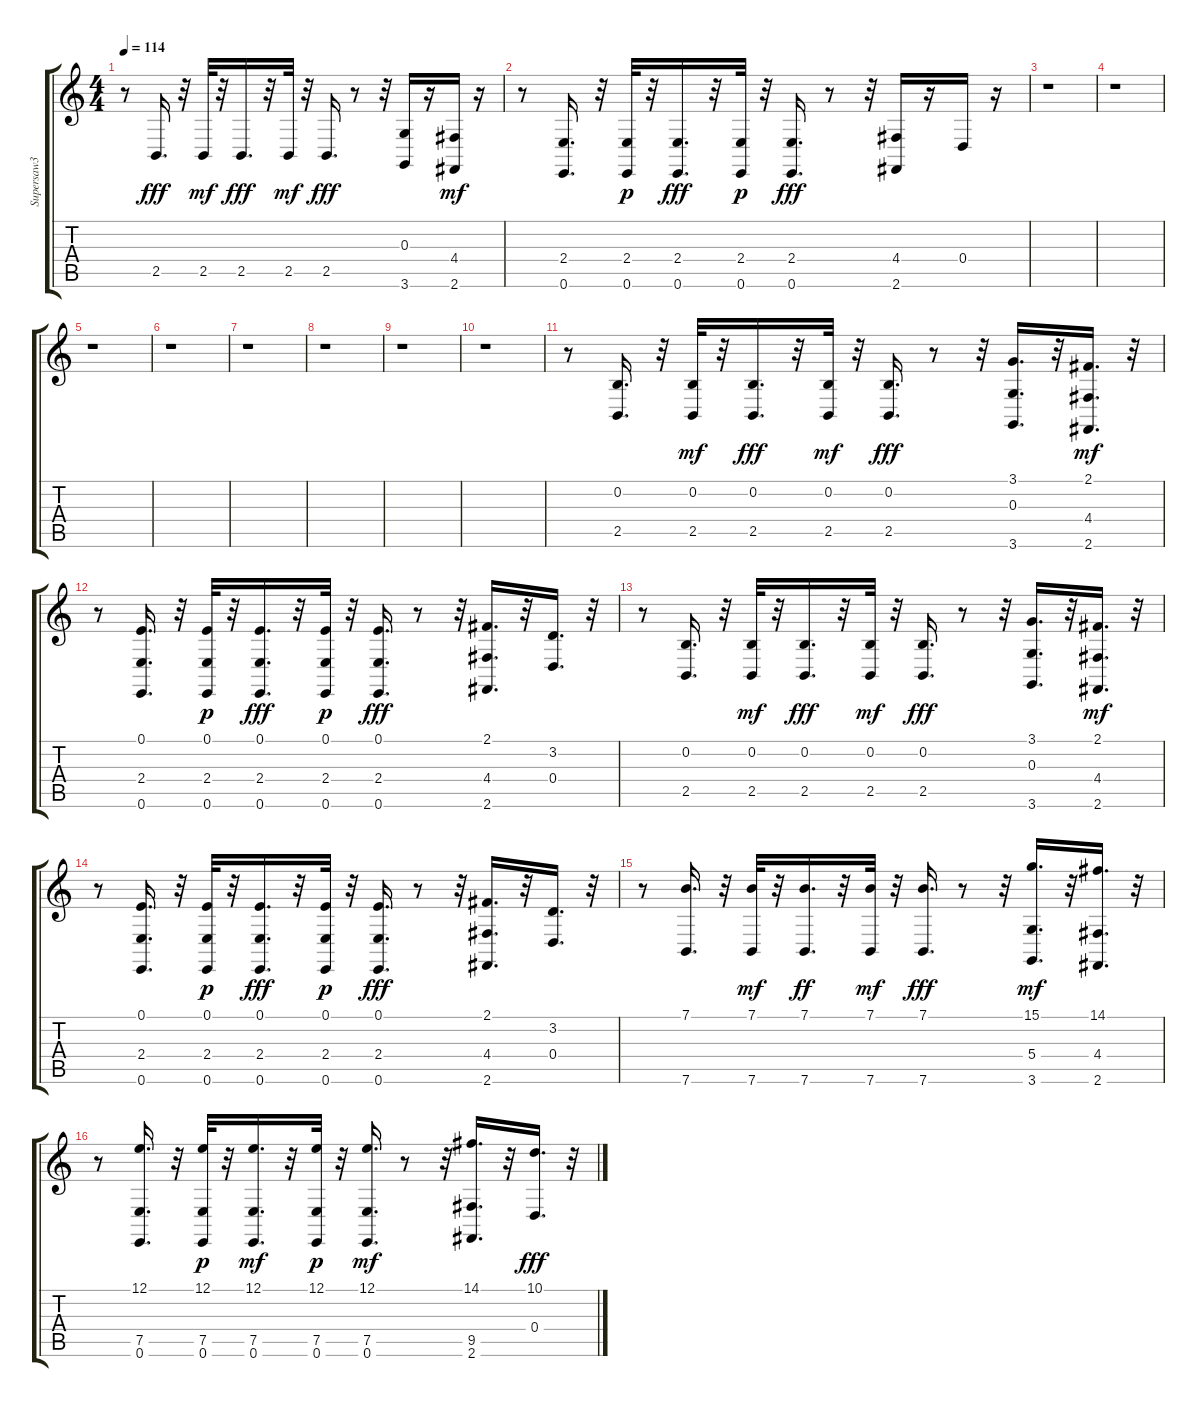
\track ("Supersaw3" "Supersaw3") {instrument lead2sawtooth}
\staff {score tabs}
\tuning (E4 B3 G3 D3 A2 E2) {hide}
\ts (4 4)
\tempo 114
\clef g2
\ks c
r.8{dy fff} 2.5.16{d} r.32 2.5.32{dy mf} r.32 2.5.16{d dy fff} r.32 2.5.32{dy mf} r.32 2.5.16{d dy fff} r.8 r.32 (0.3 3.6).16 r.16 (4.4 2.6).16{dy mf} r.16 |
r.8 (2.4 0.6).16{d} r.32 (2.4 0.6).32{dy p} r.32 (2.4 0.6).16{d dy fff} r.32 (2.4 0.6).32{dy p} r.32 (2.4 0.6).16{d dy fff} r.8 r.32 (4.4 2.6).16 r.16 0.4.16 r.16 |
r.1 |
r.1 |
r.1 |
r.1 |
r.1 |
r.1 |
r.1 |
r.1 |
r.8 (0.2 2.5).16{d} r.32 (0.2 2.5).32{dy mf} r.32 (0.2 2.5).16{d dy fff} r.32 (0.2 2.5).32{dy mf} r.32 (0.2 2.5).16{d dy fff} r.8 r.32 (3.1 0.3 3.6).16{d} r.32 (2.1 4.4 2.6).16{d dy mf} r.32 |
r.8 (0.1 2.4 0.6).16{d} r.32 (0.1 2.4 0.6).32{dy p} r.32 (0.1 2.4 0.6).16{d dy fff} r.32 (0.1 2.4 0.6).32{dy p} r.32 (0.1 2.4 0.6).16{d dy fff} r.8 r.32 (2.1 4.4 2.6).16{d} r.32 (3.2 0.4).16{d} r.32 |
r.8 (0.2 2.5).16{d} r.32 (0.2 2.5).32{dy mf} r.32 (0.2 2.5).16{d dy fff} r.32 (0.2 2.5).32{dy mf} r.32 (0.2 2.5).16{d dy fff} r.8 r.32 (3.1 0.3 3.6).16{d} r.32 (2.1 4.4 2.6).16{d dy mf} r.32 |
r.8 (0.1 2.4 0.6).16{d} r.32 (0.1 2.4 0.6).32{dy p} r.32 (0.1 2.4 0.6).16{d dy fff} r.32 (0.1 2.4 0.6).32{dy p} r.32 (0.1 2.4 0.6).16{d dy fff} r.8 r.32 (2.1 4.4 2.6).16{d} r.32 (3.2 0.4).16{d} r.32 |
r.8 (7.1 7.6).16{d} r.32 (7.1 7.6).32{dy mf} r.32 (7.1 7.6).16{d dy ff} r.32 (7.1 7.6).32{dy mf} r.32 (7.1 7.6).16{d dy fff} r.8 r.32 (15.1 5.4 3.6).16{d dy mf} r.32 (14.1 4.4 2.6).16{d} r.32 |
r.8 (12.1 7.5 0.6).16{d} r.32 (12.1 7.5 0.6).32{dy p} r.32 (12.1 7.5 0.6).16{d dy mf} r.32 (12.1 7.5 0.6).32{dy p} r.32 (12.1 7.5 0.6).16{d dy mf} r.8 r.32 (14.1 9.5 2.6).16{d} r.32 (10.1 0.4).16{d dy fff} r.32
